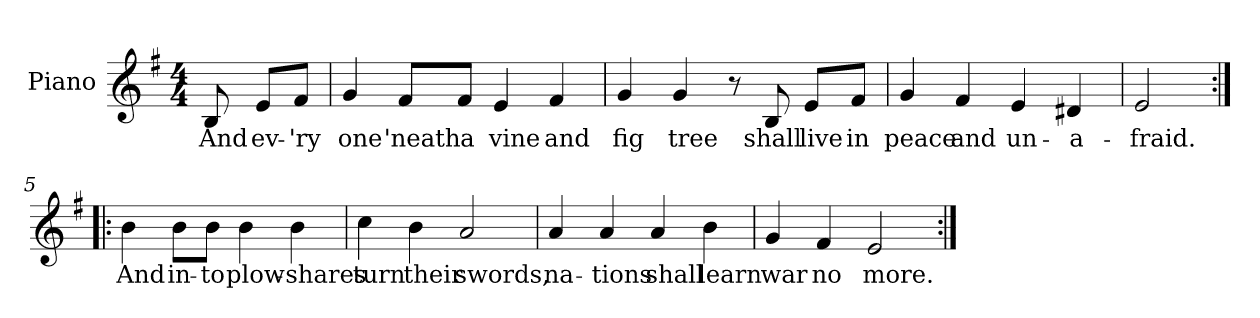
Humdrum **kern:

**kern	**text
*part1	*part1
*staff1	*staff1
*I"Piano	*
*I'Pno.	*
*clefG2	*
*k[f#]	*
*M4/4	*
=	=
8B/	And
8eL	ev-
8f#J	-'ry
=1	=1
4g/	one
8f#L	'neath
8f#J	a
4e/	vine
4f#/	and
=2	=2
4g/	fig
4g/	tree
8r	.
8B/	shall
8eL	live
8f#J	in
!!LO:LB:g=z
=3	=3
4g/	peace
4f#/	and
4e/	un-
4d#X/	-a-
=4	=4
2e/	fraid.
!!LO:LB:g=z
=5:|!|:	=5:|!|:
4b\	And
8bL	in-
8bJ	-to
4b\	plow-
4b\	-shares
=6	=6
4cc\	turn
4b\	their
2a/	swords,
!!LO:LB:g=z
=7	=7
4a/	na-
4a/	-tions
4a/	shall
4b\	learn
=8	=8
4g/	war
4f#/	no
2e/	more.
=:|!	=:|!
*-	*-
